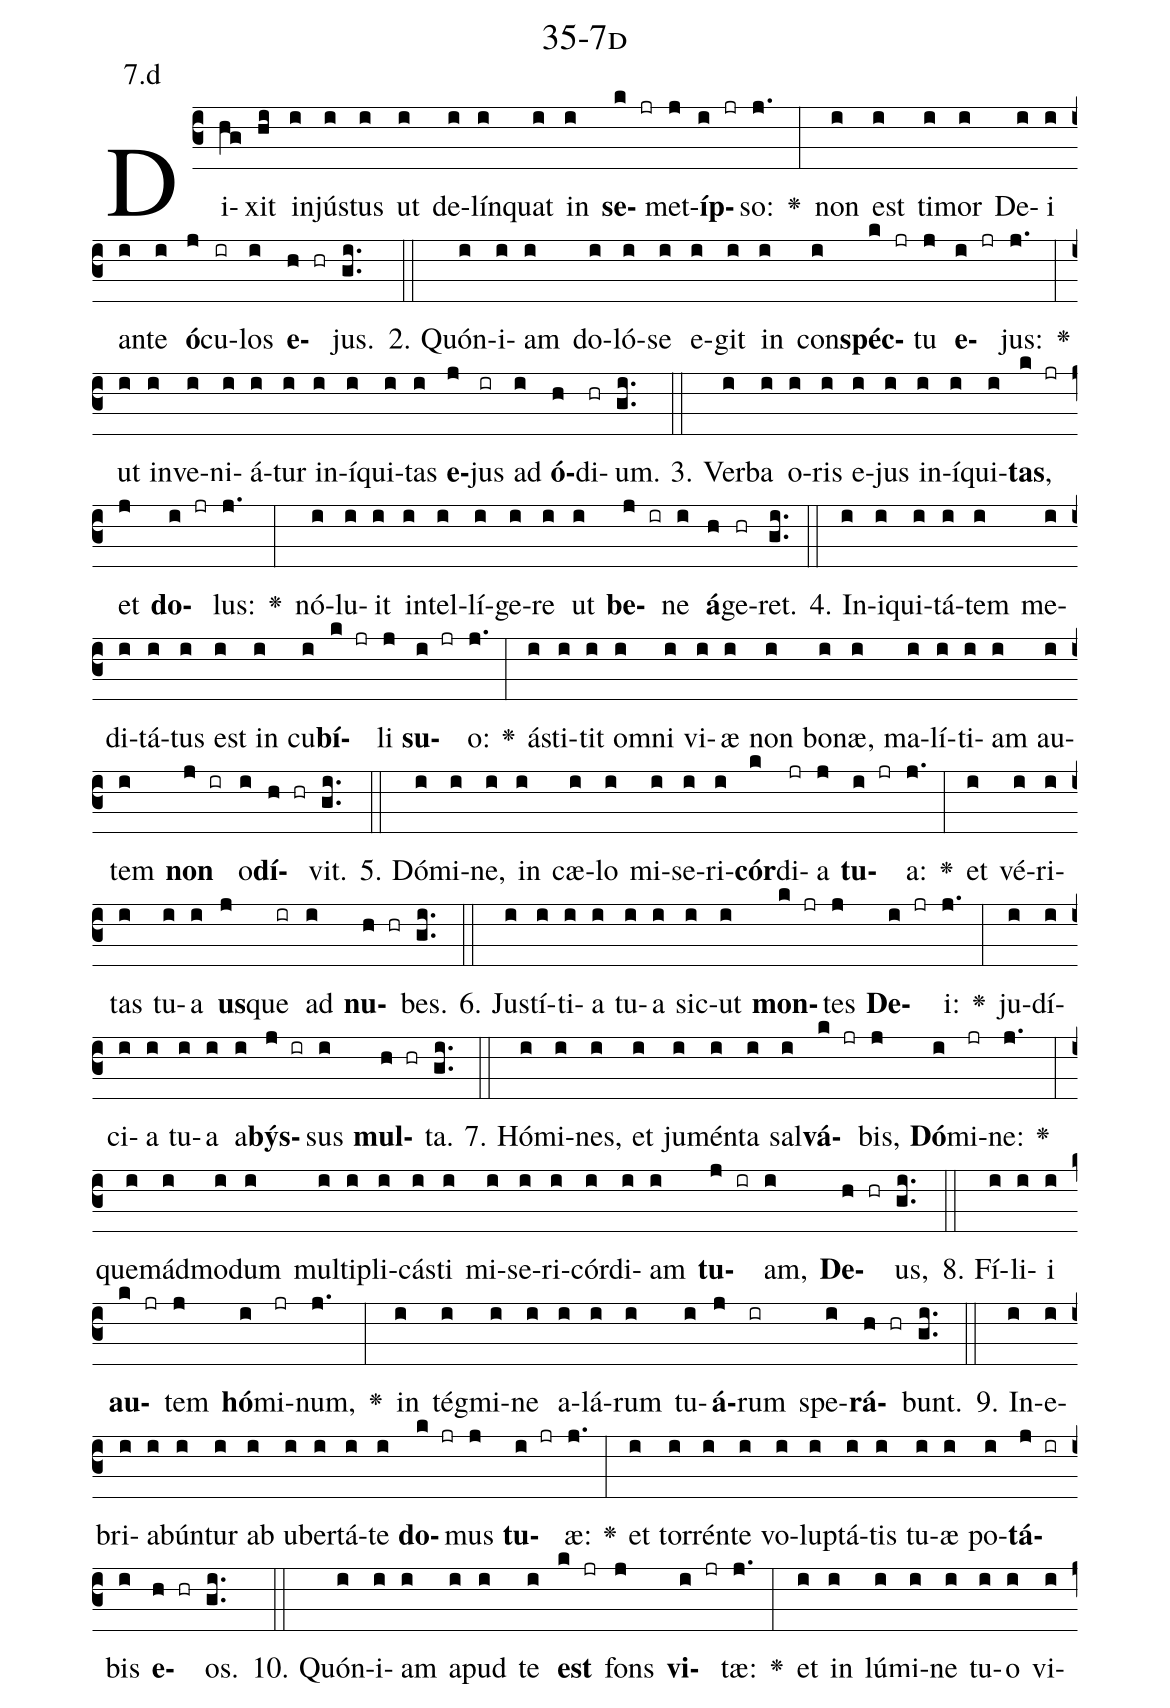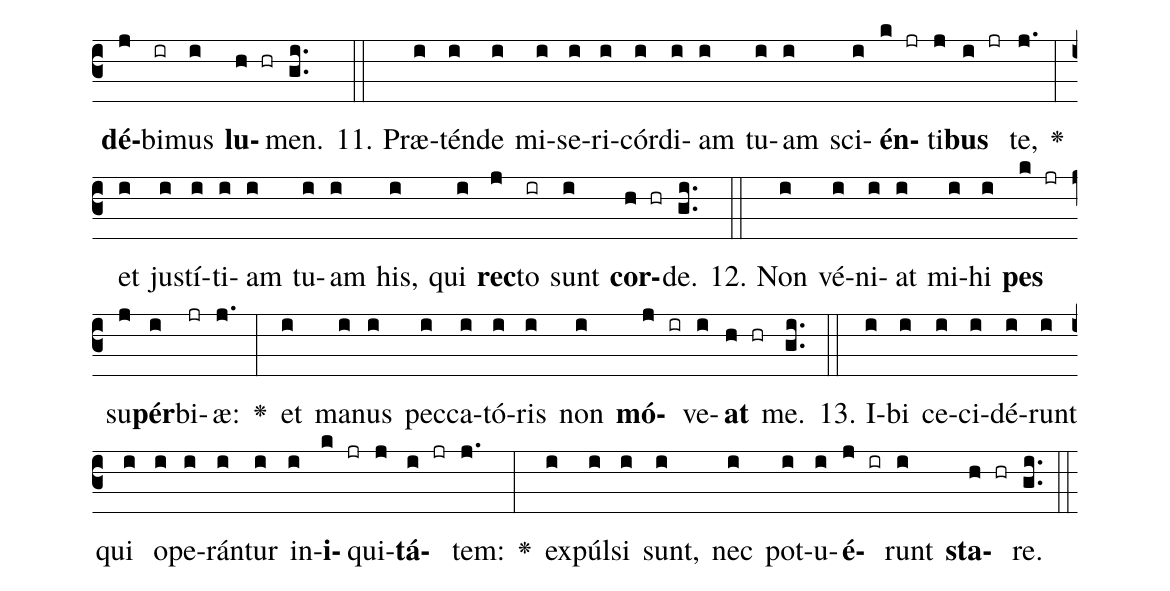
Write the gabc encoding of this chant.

name: 35-7d;
annotation: 7.d;
%%
(c3)Di(hg)xit(hi) in(i)jús(i)tus(i) ut(i) de(i)lín(i)quat(i) in(i) <b>se</b>(k jr)met(j)<b>íp</b>(i jr)so:(j.) <v>\greheightstar</v>(:) non(i) est(i) ti(i)mor(i) De(i)i(i) an(i)te(i) <b>ó</b>(j)cu(ir)los(i) <b>e</b>(h hr)jus.(gi..) (::)
2. Quón(i)i(i)am(i) do(i)ló(i)se(i) e(i)git(i) in(i) con(i)<b>spéc</b>(k jr)tu(j) <b>e</b>(i jr)jus:(j.) <v>\greheightstar</v>(:) ut(i) in(i)ve(i)ni(i)á(i)tur(i) in(i)í(i)qui(i)tas(i) <b>e</b>(j)jus(ir) ad(i) <b>ó</b>(h)di(hr)um.(gi..) (::)
3. Ver(i)ba(i) o(i)ris(i) e(i)jus(i) in(i)í(i)qui(i)<b>tas</b>,(k jr) et(j) <b>do</b>(i jr)lus:(j.) <v>\greheightstar</v>(:) nó(i)lu(i)it(i) in(i)tel(i)lí(i)ge(i)re(i) ut(i) <b>be</b>(j ir)ne(i) <b>á</b>(h)ge(hr)ret.(gi..) (::)
4. In(i)i(i)qui(i)tá(i)tem(i) me(i)di(i)tá(i)tus(i) est(i) in(i) cu(i)<b>bí</b>(k jr)li(j) <b>su</b>(i jr)o:(j.) <v>\greheightstar</v>(:) á(i)sti(i)tit(i) om(i)ni(i) vi(i)æ(i) non(i) bo(i)næ,(i) ma(i)lí(i)ti(i)am(i) au(i)tem(i) <b>non</b>(j ir) o(i)<b>dí</b>(h hr)vit.(gi..) (::)
5. Dó(i)mi(i)ne,(i) in(i) cæ(i)lo(i) mi(i)se(i)ri(i)<b>cór</b>(k)di(jr)a(j) <b>tu</b>(i jr)a:(j.) <v>\greheightstar</v>(:) et(i) vé(i)ri(i)tas(i) tu(i)a(i) <b>us</b>(j)que(ir) ad(i) <b>nu</b>(h hr)bes.(gi..) (::)
6. Jus(i)tí(i)ti(i)a(i) tu(i)a(i) sic(i)ut(i) <b>mon</b>(k jr)tes(j) <b>De</b>(i jr)i:(j.) <v>\greheightstar</v>(:) ju(i)dí(i)ci(i)a(i) tu(i)a(i) a(i)<b>býs</b>(j ir)sus(i) <b>mul</b>(h hr)ta.(gi..) (::)
7. Hó(i)mi(i)nes,(i) et(i) ju(i)mén(i)ta(i) sal(i)<b>vá</b>(k jr)bis,(j) <b>Dó</b>(i)mi(jr)ne:(j.) <v>\greheightstar</v>(:) quem(i)ád(i)mo(i)dum(i) mul(i)ti(i)pli(i)cás(i)ti(i) mi(i)se(i)ri(i)cór(i)di(i)am(i) <b>tu</b>(j ir)am,(i) <b>De</b>(h hr)us,(gi..) (::)
8. Fí(i)li(i)i(i) <b>au</b>(k jr)tem(j) <b>hó</b>(i)mi(jr)num,(j.) <v>\greheightstar</v>(:) in(i) tég(i)mi(i)ne(i) a(i)lá(i)rum(i) tu(i)<b>á</b>(j)rum(ir) spe(i)<b>rá</b>(h hr)bunt.(gi..) (::)
9. In(i)e(i)bri(i)a(i)bún(i)tur(i) ab(i) u(i)ber(i)tá(i)te(i) <b>do</b>(k jr)mus(j) <b>tu</b>(i jr)æ:(j.) <v>\greheightstar</v>(:) et(i) tor(i)rén(i)te(i) vo(i)lup(i)tá(i)tis(i) tu(i)æ(i) po(i)<b>tá</b>(j ir)bis(i) <b>e</b>(h hr)os.(gi..) (::)
10. Quón(i)i(i)am(i) a(i)pud(i) te(i) <b>est</b>(k jr) fons(j) <b>vi</b>(i jr)tæ:(j.) <v>\greheightstar</v>(:) et(i) in(i) lú(i)mi(i)ne(i) tu(i)o(i) vi(i)<b>dé</b>(j)bi(ir)mus(i) <b>lu</b>(h hr)men.(gi..) (::)
11. Præ(i)tén(i)de(i) mi(i)se(i)ri(i)cór(i)di(i)am(i) tu(i)am(i) sci(i)<b>én</b>(k jr)ti(j)<b>bus</b>(i jr) te,(j.) <v>\greheightstar</v>(:) et(i) jus(i)tí(i)ti(i)am(i) tu(i)am(i) his,(i) qui(i) <b>rec</b>(j)to(ir) sunt(i) <b>cor</b>(h hr)de.(gi..) (::)
12. Non(i) vé(i)ni(i)at(i) mi(i)hi(i) <b>pes</b>(k jr) su(j)<b>pér</b>(i)bi(jr)æ:(j.) <v>\greheightstar</v>(:) et(i) ma(i)nus(i) pec(i)ca(i)tó(i)ris(i) non(i) <b>mó</b>(j ir)ve(i)<b>at</b>(h hr) me.(gi..) (::)
13. I(i)bi(i) ce(i)ci(i)dé(i)runt(i) qui(i) o(i)pe(i)rán(i)tur(i) in(i)<b>i</b>(k jr)qui(j)<b>tá</b>(i jr)tem:(j.) <v>\greheightstar</v>(:) ex(i)púl(i)si(i) sunt,(i) nec(i) pot(i)u(i)<b>é</b>(j ir)runt(i) <b>sta</b>(h hr)re.(gi..) (::)
